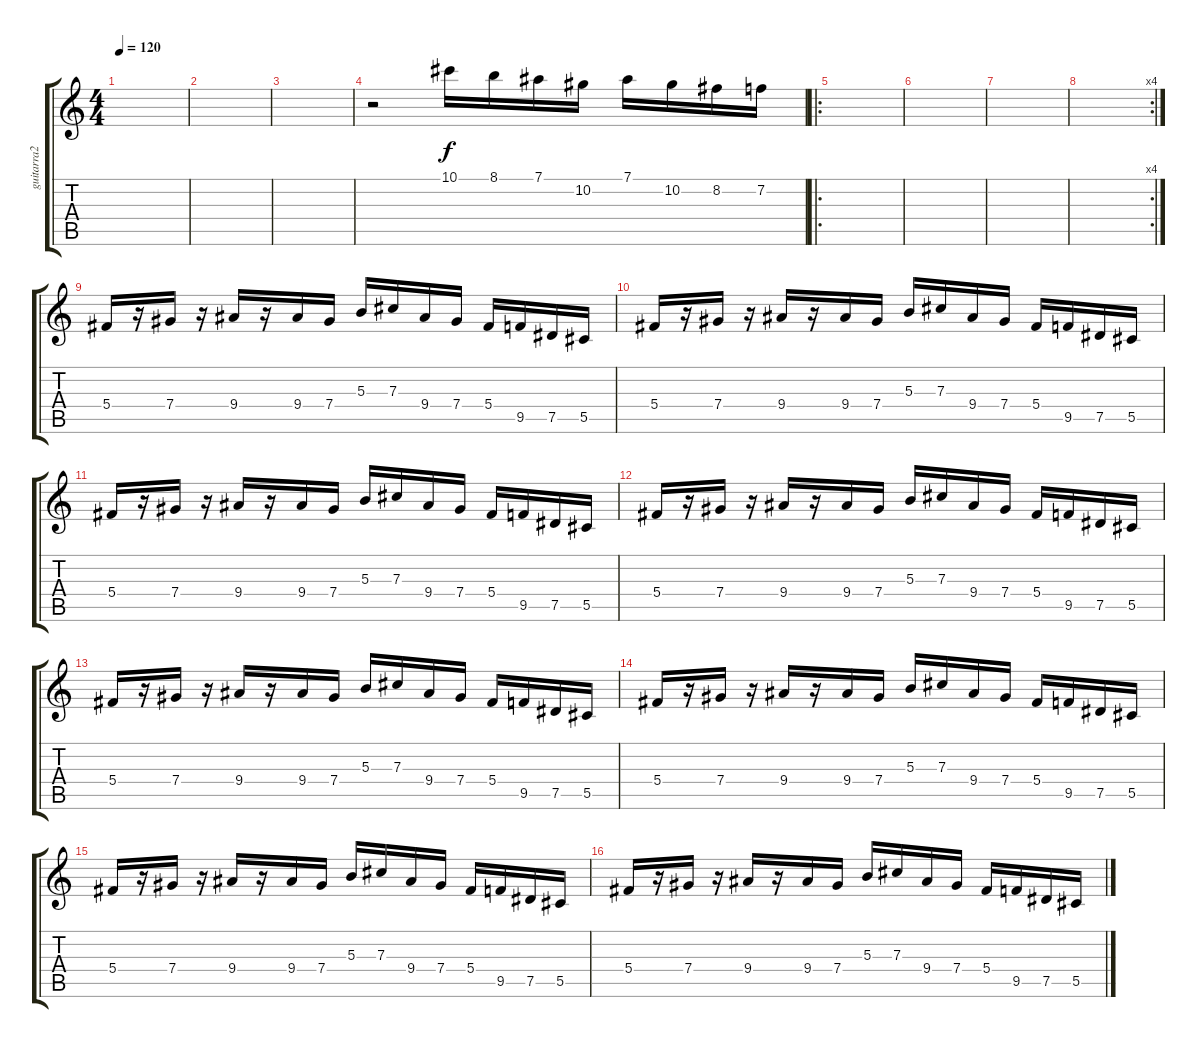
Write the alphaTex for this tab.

\track ("guitarra2" "guitarra2") {instrument overdrivenguitar}
\staff {score tabs}
\tuning (Eb4 Bb3 Gb3 Db3 Ab2 Eb2) {hide}
\ts (4 4)
\tempo 120
\clef g2
\ks c
|
|
|
r.2 10.1.16 8.1.16 7.1.16 10.2.16 7.1.16 10.2.16 8.2.16 7.2.16 |
\ro
|
|
|
\rc 4
|
5.4.16 r.16 7.4.16 r.16 9.4.16 r.16 9.4.16 7.4.16 5.3.16 7.3.16 9.4.16 7.4.16 5.4.16 9.5.16 7.5.16 5.5.16 |
5.4.16 r.16 7.4.16 r.16 9.4.16 r.16 9.4.16 7.4.16 5.3.16 7.3.16 9.4.16 7.4.16 5.4.16 9.5.16 7.5.16 5.5.16 |
5.4.16 r.16 7.4.16 r.16 9.4.16 r.16 9.4.16 7.4.16 5.3.16 7.3.16 9.4.16 7.4.16 5.4.16 9.5.16 7.5.16 5.5.16 |
5.4.16 r.16 7.4.16 r.16 9.4.16 r.16 9.4.16 7.4.16 5.3.16 7.3.16 9.4.16 7.4.16 5.4.16 9.5.16 7.5.16 5.5.16 |
5.4.16 r.16 7.4.16 r.16 9.4.16 r.16 9.4.16 7.4.16 5.3.16 7.3.16 9.4.16 7.4.16 5.4.16 9.5.16 7.5.16 5.5.16 |
5.4.16 r.16 7.4.16 r.16 9.4.16 r.16 9.4.16 7.4.16 5.3.16 7.3.16 9.4.16 7.4.16 5.4.16 9.5.16 7.5.16 5.5.16 |
5.4.16 r.16 7.4.16 r.16 9.4.16 r.16 9.4.16 7.4.16 5.3.16 7.3.16 9.4.16 7.4.16 5.4.16 9.5.16 7.5.16 5.5.16 |
5.4.16 r.16 7.4.16 r.16 9.4.16 r.16 9.4.16 7.4.16 5.3.16 7.3.16 9.4.16 7.4.16 5.4.16 9.5.16 7.5.16 5.5.16
